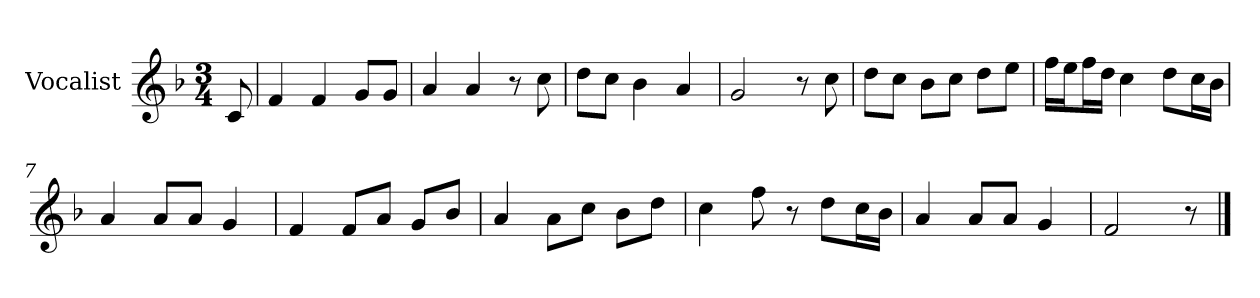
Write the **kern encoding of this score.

**kern
*part1
*staff1
*I"Vocalist
*k[b-]
*F:
*M3/4
=
8c
=1
4f
4f
8gL
8gJ
=2
4a
4a
8r
8cc
=3
8ddL
8ccJ
4b-
4a
=4
2g
8r
8cc
=5
8ddL
8ccJ
8b-L
8ccJ
8ddL
8eeJ
=6
16ffLL
16eeJ
16ffL
16ddJJ
4cc
8ddL
16ccL
16b-JJ
=7
4a
8aL
8aJ
4g
=8
4f
8fL
8aJ
8gL
8b-J
=9
4a
8aL
8ccJ
8b-L
8ddJ
=10
4cc
8ff
8r
8ddL
16ccL
16b-JJ
=11
4a
8aL
8aJ
4g
=12
2f
8r
==
*-
